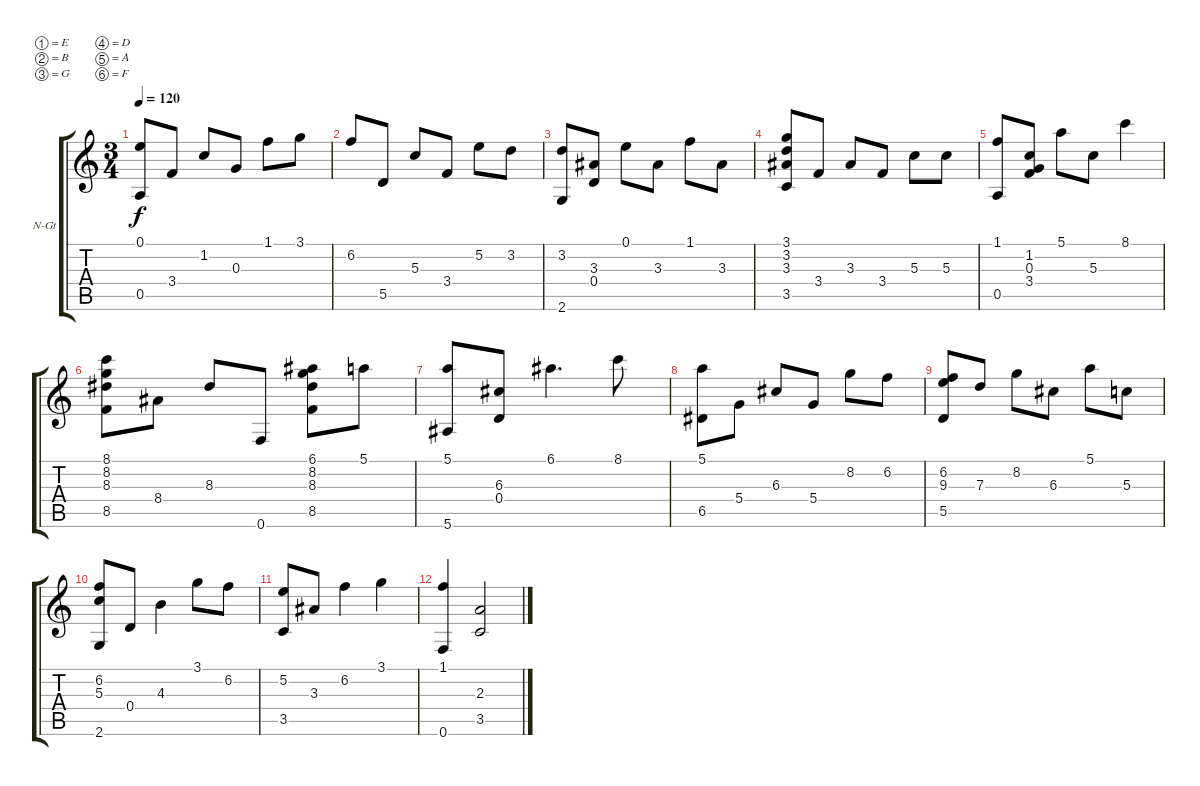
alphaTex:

\bracketExtendMode groupsimilarinstruments
\firstSystemTrackNameOrientation horizontal
\otherSystemsTrackNameOrientation horizontal
\track ("Piste 1" "N-Gt") {instrument acousticguitarnylon}
\staff {score tabs}
\tuning (E4 B3 G3 D3 A2 F2)
\ts (3 4)
\tempo 120
\clef g2
\ks c
(0.1 0.5).8{dy f} 3.4.8 1.2.8 0.3.8 1.1.8 3.1.8 |
6.2.8 5.5.8 5.3.8 3.4.8 5.2.8 3.2.8 |
(3.2 2.6).8 (3.3 0.4).8 0.1.8 3.3.8 1.1.8 3.3.8 |
(3.1 3.2 3.3 3.5).8 3.4.8 3.3.8 3.4.8 5.3.8 5.3.8 |
(1.1 0.5).8 (1.2 0.3 3.4).8 5.1.8 5.3.8 8.1.4 |
(8.1 8.2 8.3 8.5).8 8.4.8 8.3.8 0.6.8 (6.1 8.2 8.3 8.5).8 5.1.8 |
(5.1 5.6).8 (6.3 0.4).8 6.1.4{d} 8.1.8 |
(5.1 6.5).8 5.4.8 6.3.8 5.4.8 8.2.8 6.2.8 |
(6.2 9.3 5.5).8 7.3.8 8.2.8 6.3.8 5.1.8 5.3.8 |
(6.2 5.3 2.6).8 0.4.8 4.3.4 3.1.8 6.2.8 |
(5.2 3.5).8 3.3.8 6.2.4 3.1.4 |
(1.1 0.6).4 (2.3 3.5).2
